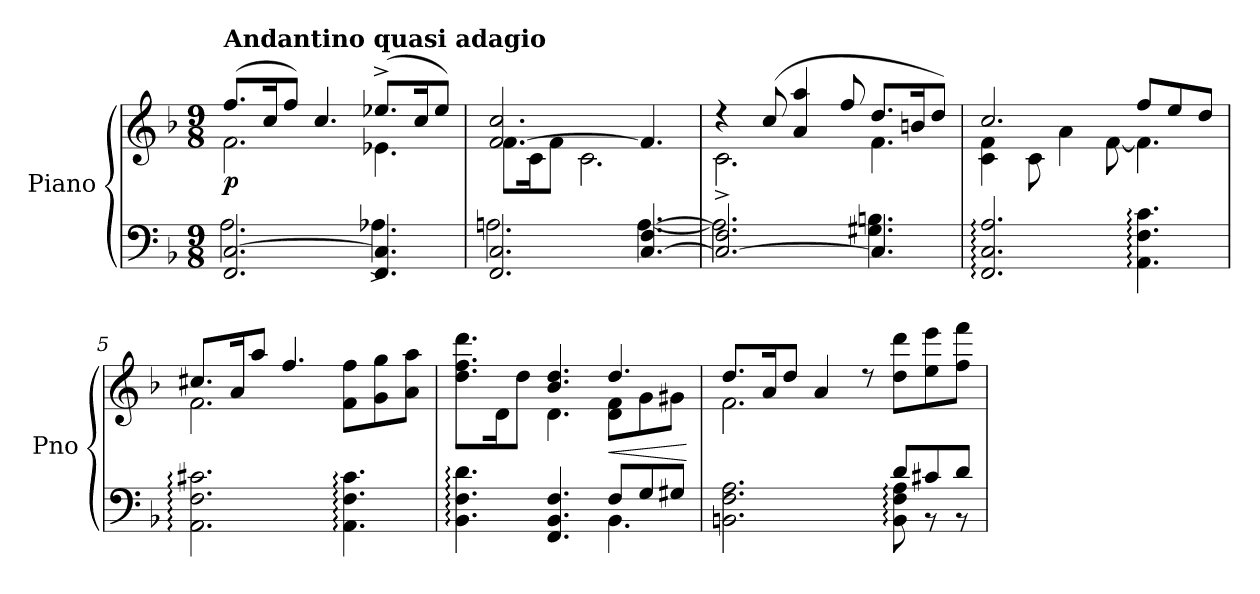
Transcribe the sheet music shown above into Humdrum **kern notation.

**kern	**kern	**dynam
*part1	*part1	*part1
*staff2	*staff1	*staff1/2
*I"Piano	*	*
*I'Pno	*	*
*clefF4	*clefG2	*
*k[b-]	*k[b-]	*
*M9/8	*M9/8	*
=1	=1	=1
*^	*^	*
!	!	!LO:TX:a:B:t=Andantino quasi adagio	!	!
!	!	!	!	!LO:DY:b
2.FF/ [2.C/	2.A\	(>8.ff/L	2.f\	p
.	.	16cc/K	.	.
.	.	8ff/J)	.	.
.	.	4.cc/	.	.
4.FF/ 4.C/]	4.A-X^\	(>8.ee-X^/L	4.e-X\	.
.	.	16cc/K	.	.
.	.	8ee-/J)	.	.
=2	=2	=2	=2	=2
2.FF/ 2.C/	2.An\	[2.f/ 2.cc/	8.f\L	.
.	.	.	16c\K	.
.	.	.	8f\J	.
.	.	.	2.c\	.
[4.C/ [4.F/	[4.A\	4.f/]	.	.
=3	=3	=3	=3	=3
2.C/_ 2.F/]	2.A\]	4r	2.c^\	.
.	.	(>8cc/	.	.
.	.	4a/ 4aa/	.	.
.	.	8ff/	.	.
4.C/]	4.G#X\ 4.Bn\	8.dd/L	4.f\	.
.	.	16bn/K	.	.
.	.	8dd/J)	.	.
*v	*v	*	*	*
=4	=4	=4	=4
2.FF/: 2.C/: 2.A/:	2.cc/	4c\ 4f\	.
.	.	8c\	.
.	.	4a\	.
.	.	[8f\	.
4.AA\: 4.F\: 4.c\:	8ff/L	4.f\]	.
.	8ee/	.	.
.	8dd/J	.	.
=5	=5	=5	=5
2.AA\: 2.F\: 2.c#X\:	8.cc#X/L	2.f\	.
.	16a/K	.	.
.	8aa/J	.	.
.	4.ff/	.	.
4.AA\: 4.F\: 4.c#\:	8f\ 8ff\L	4.ryy	.
.	8g\ 8gg\	.	.
.	8a\ 8aa\J	.	.
!!LO:LB:g=z	!!
=6	=6	=6	=6
*^	*	*	*
4.BB-\: 4.F\: 4.d\:	2.ryy	8.dd\ 8.ff\ 8.ddd\L	4.ryy	.
.	.	16d\K	.	.
.	.	8dd\J	.	.
4.FF/ 4.BB-/ 4.F/	.	4.b-/ 4.dd/	4.d\	.
!	!	!	!	!LO:HP:b
8F/L	4.BB-\	4.dd/	8d\ 8f\L	<
8G/	.	.	8g\	.
8G#X/J	.	.	8g#X\J	.
*v	*v	*	*	*
*	*v	*v	*
.	.	[
=7	=7	=7
*^	*^	*
2.BBn\ 2.F\ 2.A\	2.ryy	8.dd/L	2.f\	.
.	.	16a/K	.	.
.	.	8dd/J	.	.
.	.	4a/	.	.
.	.	8r	.	.
8d/L	8BB\: 8F\: 8A\:	8dd\ 8ddd\L	4.ryy	.
8c#X/	8r	8ee\ 8eee\	.	.
8d/J	8r	8ff\ 8fff\J	.	.
*v	*v	*	*	*
*	*v	*v	*
=	=	=
*-	*-	*-
